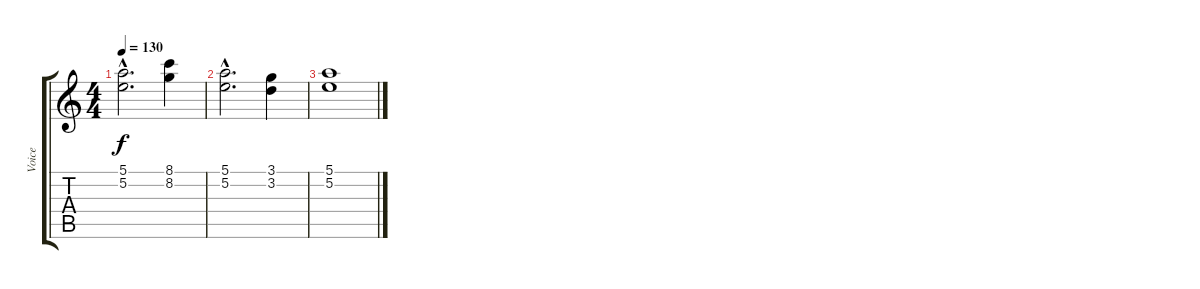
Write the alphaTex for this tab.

\track ("Voice" "Voice") {instrument distortionguitar}
\staff {score tabs}
\tuning (E4 B3 G3 D3 A2 E2) {hide}
\ts (4 4)
\tempo 130
\clef g2
\ks c
(5.1{hac} 5.2{hac}).2{d dy f} (8.1 8.2).4 |
(5.1{hac} 5.2{hac}).2{d} (3.1 3.2).4 |
(5.1 5.2).1
